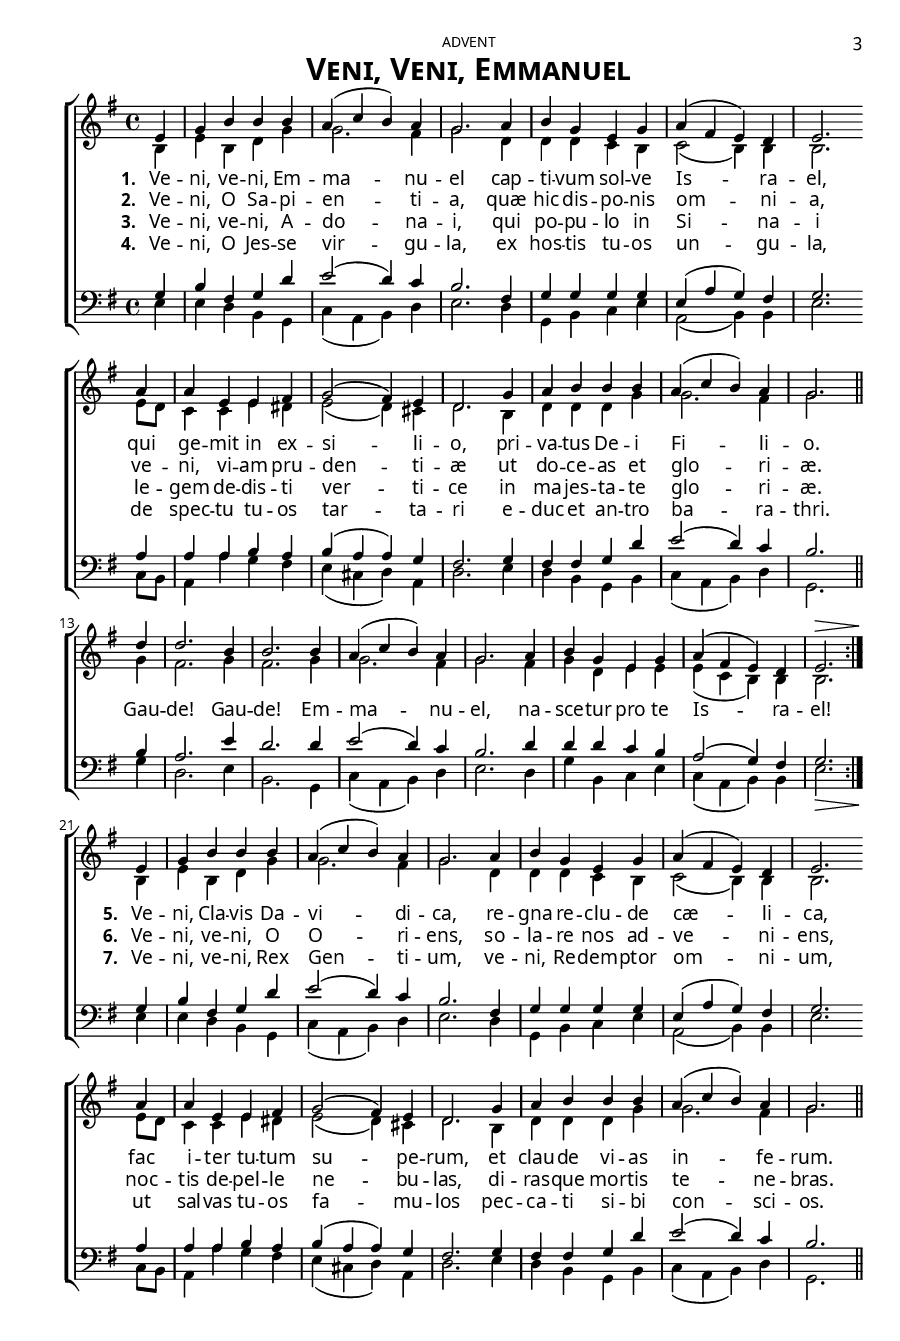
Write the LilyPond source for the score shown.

\version "2.14.2"
\include "util.ly"
\header {
  title = \markup{\override #'(font-name . "Garamond Premier Pro Semibold"){ \abs-fontsize #15 \smallCapsOldStyle"Veni, Veni, Emmanuel"}}
  %composer = \markup\oldStyleNum"Gregorian"
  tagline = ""
}
\paper {
  paper-height = 9\in
  paper-width = 6\in
  indent = 0\in
  %system-system-spacing = #'((basic-distance . 10) (padding . 0))
  system-system-spacing =
    #'((basic-distance . 0)
       (minimum-distance . 0)
       (padding . -10)
       (stretchability . 100))
  ragged-last-bottom = ##f
  ragged-bottom = ##f
  two-sided = ##t
  inner-margin = 0.5\in
  outer-margin = 0.25\in
  top-margin = 0.25\in
  bottom-margin = 0.25\in
  first-page-number = #003
  print-first-page-number = ##t
  headerLine = \markup{\override #'(font-name . "Garamond Premier Pro") \smallCaps advent}
  oddHeaderMarkup = \markup\fill-line{
     \override #'(font-name . "Garamond Premier Pro")\abs-fontsize #8.5
     \combine 
        \fill-line{"" \on-the-fly #print-page-number-check-first
        \oldStylePageNum""
        }
        \fill-line{\headerLine}
  }
  evenHeaderMarkup = \markup {
     \override #'(font-name . "Garamond Premier Pro")\abs-fontsize #8.5
     \combine
        \on-the-fly #print-page-number-check-first
        \oldStylePageNum""
        \fill-line{\headerLine}
  }
}
#(set-global-staff-size 15) \paper{ #(define fonts (make-pango-font-tree "GoudyOlSt BT" "Garamond Premier Pro" "Garamond Premier Pro" (/ 15 20))) }
global = {
  \key g \major
  \time 4/4
  \autoBeamOff
  \override DynamicLineSpanner #'staff-padding = #0.0
  \override DynamicLineSpanner #'Y-extent = #'(-0 . 0)
}

sopMusic = \relative c' {
  \repeat volta 2{
    \partial 4 e4 |
    g b b b |
    a( c b) a |
    g2. a4 |
    b g e g |
    
    a( fis e) d |
    e2. \bar""\break a4 |
    a e e fis |
    g2( fis4) e |
    
    d2. g4 |
    a b b b |
    a( c b) a |
    \partial 2. g2. \bar "||" \break
    
    \partial 4 d'4 |
    d2. b4 |
    b2. b4 |
    a( c b) a |
    g2. a4 |
    b g e g |
    a( fis e) d |
    \partial 2. <<e2. {s2^\> s8. s16\!}>>  \break
  }
  
  
  \partial 4 e4 |
  g b b b |
  a( c b) a |
  g2. a4 |
  b g e g |
  
  a( fis e) d |
  e2. \bar""\break a4 |
  a e e fis |
  g2( fis4) e |
  
  d2. g4 |
  a b b b |
  a( c b) a |
  \partial 2. g2. \bar "||" \break
}
sopWords = \lyricmode {
  
}

altoMusic = \relative c' {
  b4 |
  e b d g |
  g2. fis4 |
  g2. d4 |
  d d c b |
  
  c2(  b4) b |
  b2. e8[ d] |
  c4 c e dis |
  e2( d4) cis |
  
  d2. b4 |
  d d d g |
  g2. fis4 |
  g2. |
  
  g4 |
  fis2. g4 |
  fis2. g4 |
  g2. fis4 |
  g2. fis4 |
  g d e e |
  e( c b) b |
  b2.
  
  
  
  
  b4 |
  e b d g |
  g2. fis4 |
  g2. d4 |
  d d c b |
  
  c2(  b4) b |
  b2. e8[ d] |
  c4 c e dis |
  e2( d4) cis |
  
  d2. b4 |
  d d d g |
  g2. fis4 |
  g2. |
}
altoWords = \lyricmode {
  \dropLyricsVII
  \set stanza = #"1. "
  Ve -- ni, ve -- ni, Em -- ma -- nu -- el
  cap -- ti -- vum sol -- ve Is -- ra -- el,
  qui ge -- mit in ex -- si -- li -- o,
  pri -- va -- tus De -- i Fi -- li -- o.
  
  Gau -- de! Gau -- de! Em -- ma -- nu -- el,
  na -- sce -- tur pro te Is -- ra -- el!
  
  
  \set stanza = #"5. "
  Ve -- ni, Cla -- vis Da -- vi -- di -- ca,
  re -- gna re -- clu -- de cæ -- li -- ca,
  fac i -- ter tu -- tum su -- pe -- rum,
  et clau -- de vi -- as in -- fe -- rum.
}
altoWordsII = \lyricmode {
  \dropLyricsVII
  \set stanza = #"2. "
  Ve -- ni, O Sa -- pi -- en -- ti -- a,
  quæ hic dis -- po -- nis om -- ni -- a,
  ve -- ni, vi -- am pru -- den -- ti -- æ
  ut do -- ce -- as et glo -- ri -- æ.
  
  \repeat unfold 16\skip1
  \set stanza = #"6. "
  Ve -- ni, ve -- ni, O O -- ri -- ens,
  so -- la -- re nos ad -- ve -- ni -- ens,
  noc -- tis de -- pel -- le ne -- bu -- las,
  di -- ras -- que mor -- tis te -- ne -- bras.
}
altoWordsIII = \lyricmode {
  \dropLyricsVII
  \set stanza = #"3. "
  Ve -- ni, ve -- ni, A -- do -- na -- i,
  qui po -- pu -- lo in Si -- na -- i
  le -- gem de -- dis -- ti ver -- ti -- ce
  in ma -- jes -- ta -- te glo -- ri -- æ.
  
  \repeat unfold16\skip1
  \set stanza = #"7. "
  Ve -- ni, ve -- ni, Rex Gen -- ti -- um,
  ve -- ni, Re -- dem -- ptor om -- ni -- um,
  ut sal -- vas tu -- os fa -- mu -- los
  pec -- ca -- ti si -- bi con -- sci -- os.
}
altoWordsIV = \lyricmode {
  \dropLyricsVII
  \set stanza = #"4. "
  Ve -- ni, O Jes -- se vir -- gu -- la,
  ex hos -- tis tu -- os un -- gu -- la,
  de spec -- tu tu -- os tar -- ta -- ri
  e -- duc et an -- tro ba -- ra -- thri.
}
altoWordsV = \lyricmode {
}
altoWordsVI = \lyricmode {
}
altoWordsVII = \lyricmode {
}
tenorMusic = \relative c' {
  g4 |
  b fis g d' |
  e2( d4) c |
  b2. fis4 |
  g g g g |
  
  e( a g) fis |
  g2. a4 |
  a a b a |
  b( a a) g |
  
  fis2. g4 |
  fis fis g d' |
  e2( d4) c |
  b2. |
  
  b4 |
  a2. e'4 |
  d2. d4 |
  e2( d4) c |
  b2. d4 |
  d d c b |
  a2( g4) fis |
  <<g2. {s2_\> s8. s16\!}>>
  
  
  
  
  g4 |
  b fis g d' |
  e2( d4) c |
  b2. fis4 |
  g g g g |
  
  e( a g) fis |
  g2. a4 |
  a a b a |
  b( a a) g |
  
  fis2. g4 |
  fis fis g d' |
  e2( d4) c |
  b2. |
}
tenorWords = \lyricmode {

}

bassMusic = \relative c {
  e4 |
  e d b g |
  c( a b) d |
  e2. d4 |
  g, b c e |
  
  a,2( b4) b |
  e2. c8[ b] |
  a4 a' g fis |
  e( cis d) a |
  
  d2. e4 |
  d b g b |
  c( a b) d |
  g,2. |
  
  g'4 |
  d2. e4 |
  b2. g4 |
  c( a b) d |
  e2. d4 |
  g b, c e |
  c( a b) b |
  e2.
  
  
  
  
  e4 |
  e d b g |
  c( a b) d |
  e2. d4 |
  g, b c e |
  
  a,2( b4) b |
  e2. c8[ b] |
  a4 a' g fis |
  e( cis d) a |
  
  d2. e4 |
  d b g b |
  c( a b) d |
  g,2. |
}
bassWords = \lyricmode {

}

\score {
  <<
   \new ChoirStaff <<
%    \new Lyrics = sopranos \with { \override VerticalAxisGroup #'nonstaff-relatedstaff-spacing = #'((basic-distance . 1)) }
    \new Staff = women <<
      \new Voice = "sopranos" { \voiceOne << \global \sopMusic >> }
      \new Voice = "altos" { \voiceTwo << \global \altoMusic >> }
    >>
    \new Lyrics \with { alignAboveContext = #"women" \override VerticalAxisGroup #'nonstaff-relatedstaff-spacing = #'((basic-distance . 1))} \lyricsto "sopranos" \sopWords
    \new Lyrics = "altosVII"  \with { alignBelowContext = #"women" \override VerticalAxisGroup #'nonstaff-relatedstaff-spacing = #'((basic-distance . 1)) } \lyricsto "sopranos" \altoWordsVII
    \new Lyrics = "altosVI"  \with { alignBelowContext = #"women" \override VerticalAxisGroup #'nonstaff-relatedstaff-spacing = #'((basic-distance . 1)) } \lyricsto "sopranos" \altoWordsVI
    \new Lyrics = "altosV"  \with { alignBelowContext = #"women" \override VerticalAxisGroup #'nonstaff-relatedstaff-spacing = #'((basic-distance . 1)) } \lyricsto "sopranos" \altoWordsV
    \new Lyrics = "altosIV"  \with { alignBelowContext = #"women" \override VerticalAxisGroup #'nonstaff-relatedstaff-spacing = #'((basic-distance . 1)) } \lyricsto "sopranos" \altoWordsIV
    \new Lyrics = "altosIII"  \with { alignBelowContext = #"women" \override VerticalAxisGroup #'nonstaff-relatedstaff-spacing = #'((basic-distance . 1)) } \lyricsto "sopranos" \altoWordsIII
    \new Lyrics = "altosII"  \with { alignBelowContext = #"women" \override VerticalAxisGroup #'nonstaff-relatedstaff-spacing = #'((basic-distance . 1)) } \lyricsto "sopranos" \altoWordsII
    \new Lyrics = "altos"  \with { alignBelowContext = #"women" \override VerticalAxisGroup #'nonstaff-relatedstaff-spacing = #'((basic-distance . 1)) } \lyricsto "sopranos" \altoWords
   \new Staff = men <<
      \clef bass
      \new Voice = "tenors" { \voiceOne << \global \tenorMusic >> }
      \new Voice = "basses" { \voiceTwo << \global \bassMusic >> }
    >>
    \new Lyrics \with { alignAboveContext = #"men" \override VerticalAxisGroup #'nonstaff-relatedstaff-spacing = #'((basic-distance . 1)) } \lyricsto "tenors" \tenorWords
    \new Lyrics \with { alignBelowContext = #"men" \override VerticalAxisGroup #'nonstaff-relatedstaff-spacing = #'((basic-distance . 1)) } \lyricsto "basses" \bassWords
  >>
%    \new PianoStaff << \new Staff { \new Voice { \pianoRH } } \new Staff { \clef "bass" \pianoLH } >>
  >>
  \layout {
    \context {
      \Score
      %\override SpacingSpanner #'base-shortest-duration = #(ly:make-moment 1 8)
      %\override SpacingSpanner #'common-shortest-duration = #(ly:make-moment 1 4)
    }
    \context {
      % Remove all empty staves
      % \Staff \RemoveEmptyStaves \override VerticalAxisGroup #'remove-first = ##t
    }
  }
  \midi {
    \tempo 4 = 100
    \set Staff.midiInstrument = "flute"
  
    \context {
      \Voice
      \remove "Dynamic_performer"
    }
  }
}
